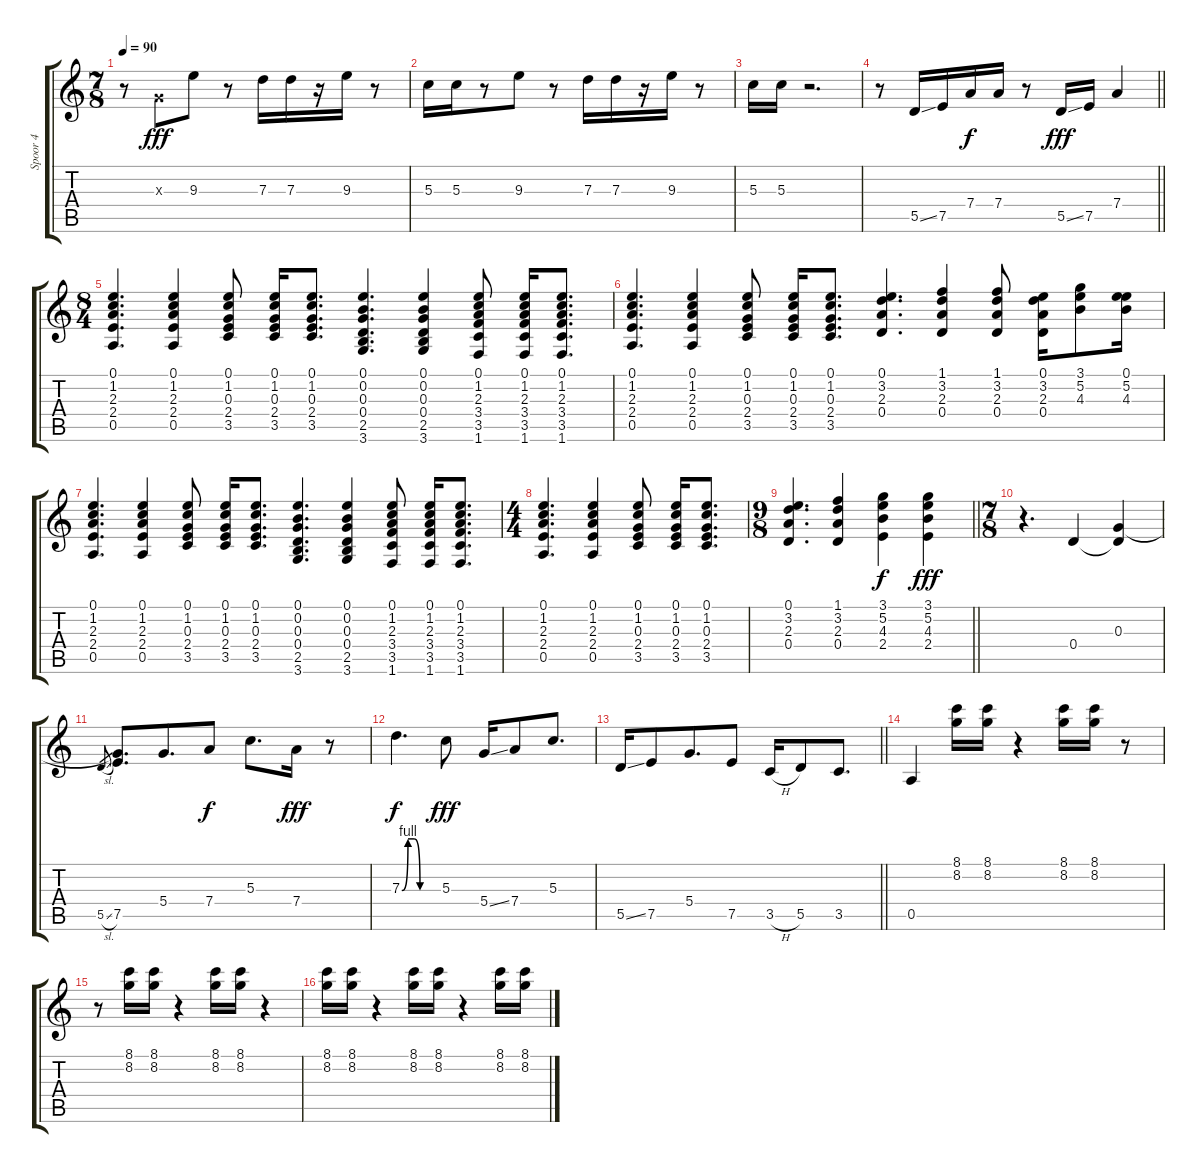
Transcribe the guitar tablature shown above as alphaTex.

\track ("Spoor 4" "Spoor 4") {instrument electricguitarclean}
\staff {score tabs}
\tuning (E4 B3 G3 D3 A2 E2) {hide}
\ts (7 8)
\tempo 90
\clef g2
\ks c
r.8{dy fff} 0.3{x}.8 9.3.8 r.8 7.3.16 7.3.16 r.16 9.3.16 r.8 |
5.3.16 5.3.16 r.8 9.3.8 r.8 7.3.16 7.3.16 r.16 9.3.16 r.8 |
5.3.16 5.3.16 r.2{d} |
\barLineRight lightlight
r.8 5.5{ss}.16 7.5.16 7.4.16{dy f} 7.4.16 r.8 5.5{ss}.16{dy fff} 7.5.16 7.4.4 |
\ts (8 4)
(0.1 1.2 2.3 2.4 0.5).4{d instrument electricguitarclean} (0.1 1.2 2.3 2.4 0.5).4 (0.1 1.2 0.3 2.4 3.5).8 (0.1 1.2 0.3 2.4 3.5).16 (0.1 1.2 0.3 2.4 3.5).8{d} (0.1 0.2 0.3 0.4 2.5 3.6).4{d} (0.1 0.2 0.3 0.4 2.5 3.6).4 (0.1 1.2 2.3 3.4 3.5 1.6).8 (0.1 1.2 2.3 3.4 3.5 1.6).16 (0.1 1.2 2.3 3.4 3.5 1.6).8{d} |
(0.1 1.2 2.3 2.4 0.5).4{d} (0.1 1.2 2.3 2.4 0.5).4 (0.1 1.2 0.3 2.4 3.5).8 (0.1 1.2 0.3 2.4 3.5).16 (0.1 1.2 0.3 2.4 3.5).8{d} (0.1 3.2 2.3 0.4).4{d} (1.1 3.2 2.3 0.4).4 (1.1 3.2 2.3 0.4).8 (0.1 3.2 2.3 0.4).16 (3.1 5.2 4.3).8 (0.1 5.2 4.3).16 |
(0.1 1.2 2.3 2.4 0.5).4{d} (0.1 1.2 2.3 2.4 0.5).4 (0.1 1.2 0.3 2.4 3.5).8 (0.1 1.2 0.3 2.4 3.5).16 (0.1 1.2 0.3 2.4 3.5).8{d} (0.1 0.2 0.3 0.4 2.5 3.6).4{d} (0.1 0.2 0.3 0.4 2.5 3.6).4 (0.1 1.2 2.3 3.4 3.5 1.6).8 (0.1 1.2 2.3 3.4 3.5 1.6).16 (0.1 1.2 2.3 3.4 3.5 1.6).8{d} |
\ts (4 4)
(0.1 1.2 2.3 2.4 0.5).4{d} (0.1 1.2 2.3 2.4 0.5).4 (0.1 1.2 0.3 2.4 3.5).8 (0.1 1.2 0.3 2.4 3.5).16 (0.1 1.2 0.3 2.4 3.5).8{d} |
\ts (9 8)
\barLineRight lightlight
(0.1 3.2 2.3 0.4).4{d} (1.1 3.2 2.3 0.4).4 (3.1 5.2 4.3 2.4).4{dy f} (3.1 5.2 4.3 2.4).4{dy fff} |
\ts (7 8)
r.4{d instrument overdrivenguitar} 0.4.4 (0.3 0.4{t}).4 |
5.5{sl}.8{gr} (0.3{t} 7.5).8{d} 5.4.8{d} 7.4.8{dy f} 5.3.8{d} 7.4.16{dy fff} r.8 |
7.3{be (custom 0 0 10 4 20 4 30 0 60 0)}.4{d dy f} 5.3.8{dy fff} 5.4{ss}.16 7.4.8 5.3.8{d} |
\barLineRight lightlight
5.5{ss}.16 7.5.8 5.4.8{d} 7.5.8 3.5{h}.16 5.5.8 3.5.8{d} |
0.5.4 (8.1 8.2).16 (8.1 8.2).16 r.4 (8.1 8.2).16 (8.1 8.2).16 r.8 |
r.8 (8.1 8.2).16 (8.1 8.2).16 r.4 (8.1 8.2).16 (8.1 8.2).16 r.4 |
(8.1 8.2).16 (8.1 8.2).16 r.4 (8.1 8.2).16 (8.1 8.2).16 r.4 (8.1 8.2).16 (8.1 8.2).16
